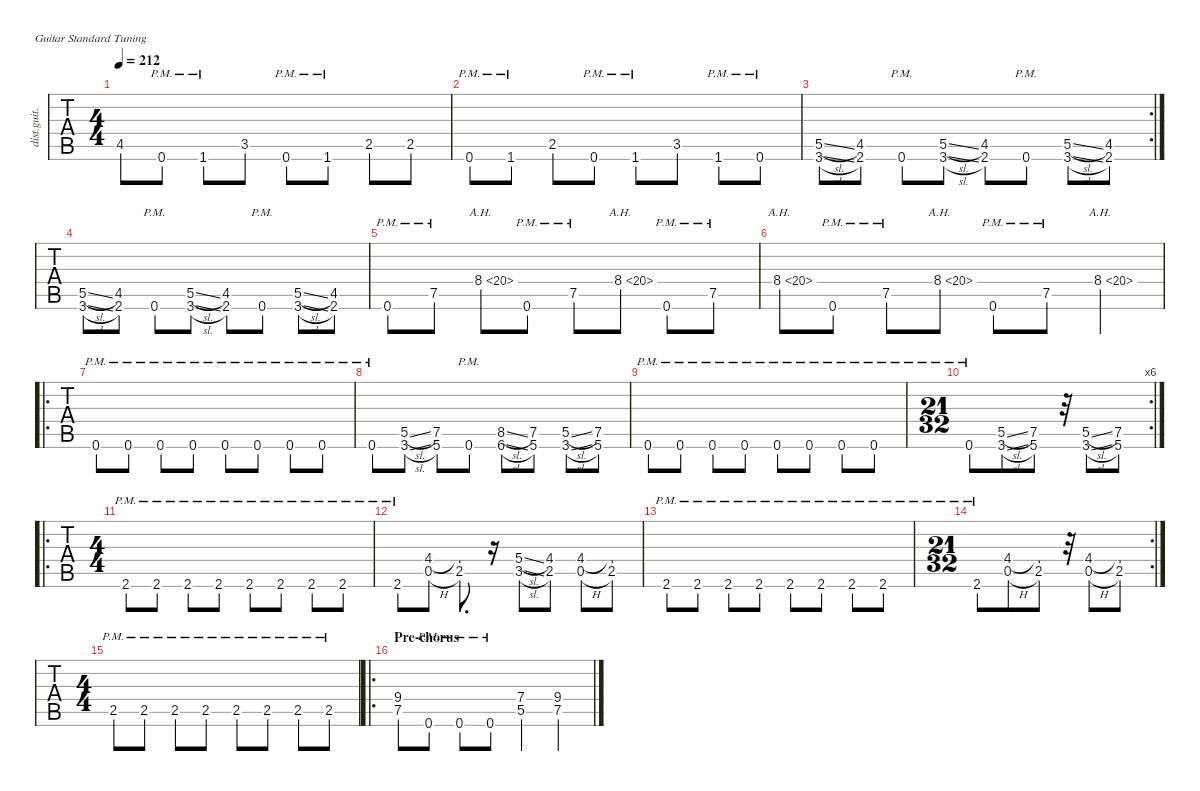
\defaultSystemsLayout 4
\hideDynamics
\bracketExtendMode nobrackets
\track ("Rhythm Guitar (James)" "dist.guit.") {defaultSystemsLayout 4 multiBarRest instrument distortionguitar}
\staff {tabs}
\tuning (E4 B3 G3 D3 A2 E2)
\ts (4 4)
\tempo 212
\clef g2
\ks c
4.5{acc #}.8{dy mf} 0.6{pm}.8 1.6{pm}.8 3.5.8 0.6{pm}.8 1.6{pm}.8 2.5.8 2.5.8 |
0.6{pm}.8 1.6{pm}.8 2.5.8 0.6{pm}.8 1.6{pm}.8 3.5.8 1.6{pm}.8 0.6{pm}.8 |
\rc 2
(3.6{sl} 5.5{sl}).8 (2.6{acc #} 4.5{acc #}).8 0.6{pm}.8 (3.6{sl} 5.5{sl}).8 (2.6{acc #} 4.5{acc #}).8 0.6{pm}.8 (3.6{sl} 5.5{sl}).8 (2.6{acc #} 4.5{acc #}).8 |
(3.6{sl} 5.5{sl}).8 (2.6{acc #} 4.5{acc #}).8 0.6{pm}.8 (3.6{sl} 5.5{sl}).8 (2.6{acc #} 4.5{acc #}).8 0.6{pm}.8 (3.6{sl} 5.5{sl}).8 (2.6{acc #} 4.5{acc #}).8 |
0.6{pm}.8 7.5{pm}.8 8.4{ah 12 acc #}.8 0.6{pm}.8 7.5{pm}.8 8.4{ah 12 acc #}.8 0.6{pm}.8 7.5{pm}.8 |
8.4{ah 12 acc #}.8 0.6{pm}.8 7.5{pm}.8 8.4{ah 12 acc #}.8 0.6{pm}.8 7.5{pm}.8 8.4{ah 12 acc #}.4 |
\ro
0.6{pm}.8 0.6{pm}.8 0.6{pm}.8 0.6{pm}.8 0.6{pm}.8 0.6{pm}.8 0.6{pm}.8 0.6{pm}.8 |
0.6{pm}.8 (3.6{sl} 5.5{sl}).8 (7.5 5.6).8 0.6{pm}.8 (6.6{sl acc #} 8.5{sl}).8 (7.5 5.6).8 (3.6{sl} 5.5{sl}).8 (7.5 5.6).8 |
0.6{pm}.8 0.6{pm}.8 0.6{pm}.8 0.6{pm}.8 0.6{pm}.8 0.6{pm}.8 0.6{pm}.8 0.6{pm}.8 |
\rc 6
\ts (21 32)
\beaming (8 3 2)
0.6{pm}.8 (3.6{sl} 5.5{sl}).8 (7.5 5.6).8 r.32 (3.6{sl} 5.5{sl}).8 (7.5 5.6).8 |
\ro
\ts (4 4)
\beaming (8 2 2 2 2)
2.6{pm acc #}.8 2.6{pm acc #}.8 2.6{pm acc #}.8 2.6{pm acc #}.8 2.6{pm acc #}.8 2.6{pm acc #}.8 2.6{pm acc #}.8 2.6{pm acc #}.8 |
2.6{pm acc #}.8 (4.4{acc #} 0.5{h}).8 (2.5 4.4{t acc #}).8{d} r.16 (3.5{sl} 5.4{sl}).8 (2.5 4.4{acc #}).8 (0.5{h} 4.4{acc #}).8 (2.5 4.4{t acc #}).8 |
2.6{pm acc #}.8 2.6{pm acc #}.8 2.6{pm acc #}.8 2.6{pm acc #}.8 2.6{pm acc #}.8 2.6{pm acc #}.8 2.6{pm acc #}.8 2.6{pm acc #}.8 |
\rc 2
\ts (21 32)
\beaming (8 3 2)
2.6{pm acc #}.8 (4.4{acc #} 0.5{h}).8 (2.5 4.4{t acc #}).8 r.32 (4.4{acc #} 0.5{h}).8 (2.5 4.4{t acc #}).8 |
\ts (4 4)
\beaming (8 2 2 2 2)
2.5{pm}.8 2.5{pm}.8 2.5{pm}.8 2.5{pm}.8 2.5{pm}.8 2.5{pm}.8 2.5{pm}.8 2.5{pm}.8 |
\ro
\section ("" "Pre-chorus")
(7.5 9.4).8 0.6{pm}.8 0.6{pm}.8 0.6{pm}.8 (5.5 7.4).4 (7.5 9.4).4
